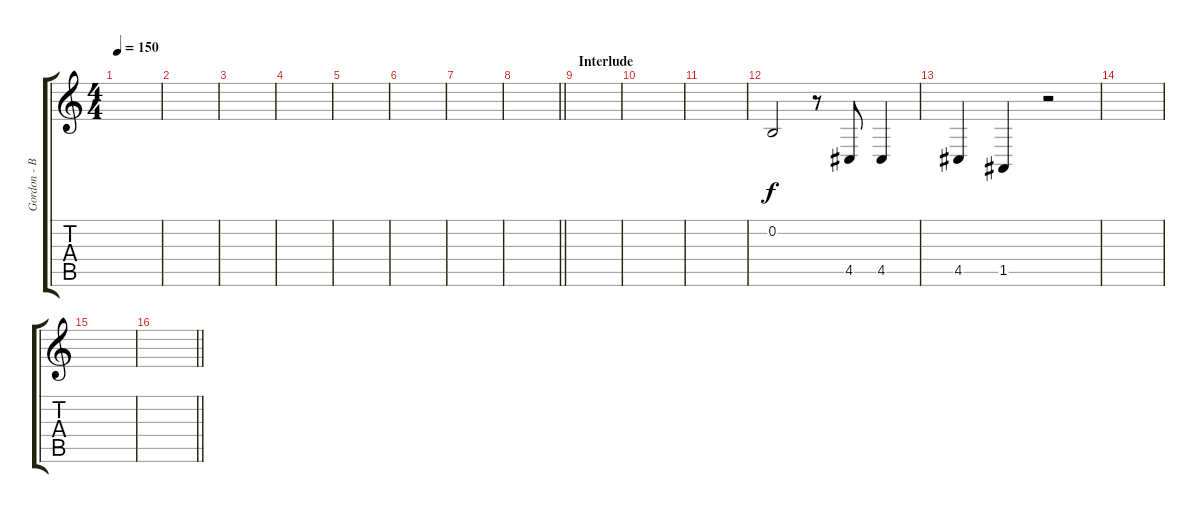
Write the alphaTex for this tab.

\track ("Gordon - Back Vocals" "Gordon - B") {instrument clarinet}
\staff {score tabs}
\tuning (E4 B3 G3 D3 A2 E2) {hide}
\ts (4 4)
\tempo 150
\clef g2
\ks c
|
|
|
|
|
|
|
\barLineRight lightlight
|
\section ("" "Interlude")
|
|
|
0.2.2 r.8 4.5.8 4.5.4 |
4.5.4 1.5.4 r.2 |
|
|
\barLineRight lightlight
